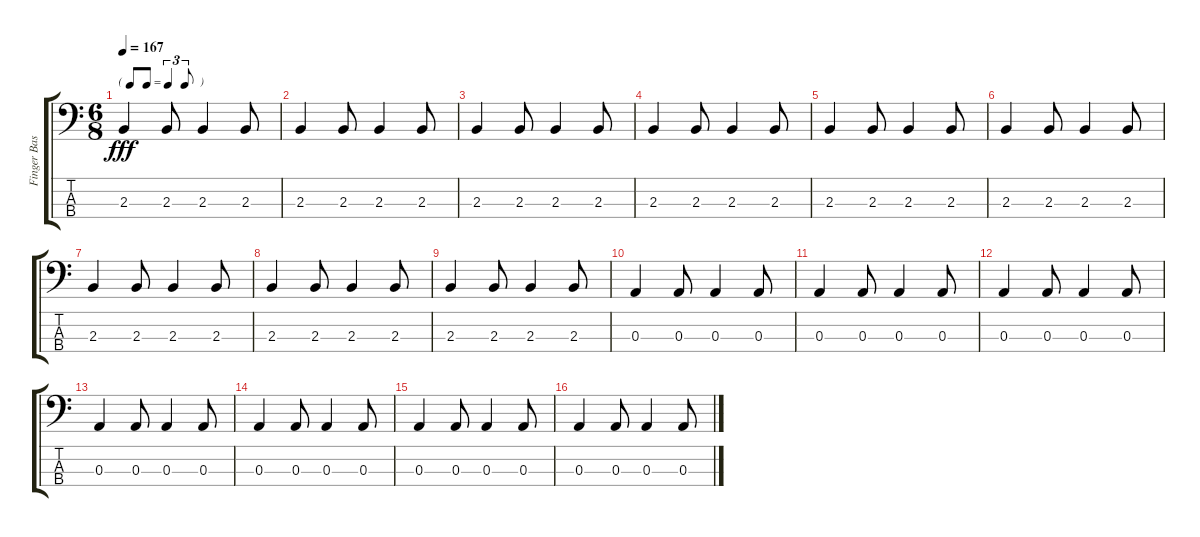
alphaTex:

\track ("Finger Bass LC" "Finger Bas") {instrument electricbassfinger}
\staff {score tabs}
\tuning (G2 D2 A1 E1) {hide}
\ts (6 8)
\tf triplet8th
\tempo 167
\clef f4
\ks c
2.3.4{dy fff} 2.3.8 2.3.4 2.3.8 |
2.3.4 2.3.8 2.3.4 2.3.8 |
2.3.4 2.3.8 2.3.4 2.3.8 |
2.3.4 2.3.8 2.3.4 2.3.8 |
2.3.4 2.3.8 2.3.4 2.3.8 |
2.3.4 2.3.8 2.3.4 2.3.8 |
2.3.4 2.3.8 2.3.4 2.3.8 |
2.3.4 2.3.8 2.3.4 2.3.8 |
2.3.4 2.3.8 2.3.4 2.3.8 |
0.3.4 0.3.8 0.3.4 0.3.8 |
0.3.4 0.3.8 0.3.4 0.3.8 |
0.3.4 0.3.8 0.3.4 0.3.8 |
0.3.4 0.3.8 0.3.4 0.3.8 |
0.3.4 0.3.8 0.3.4 0.3.8 |
0.3.4 0.3.8 0.3.4 0.3.8 |
0.3.4 0.3.8 0.3.4 0.3.8
